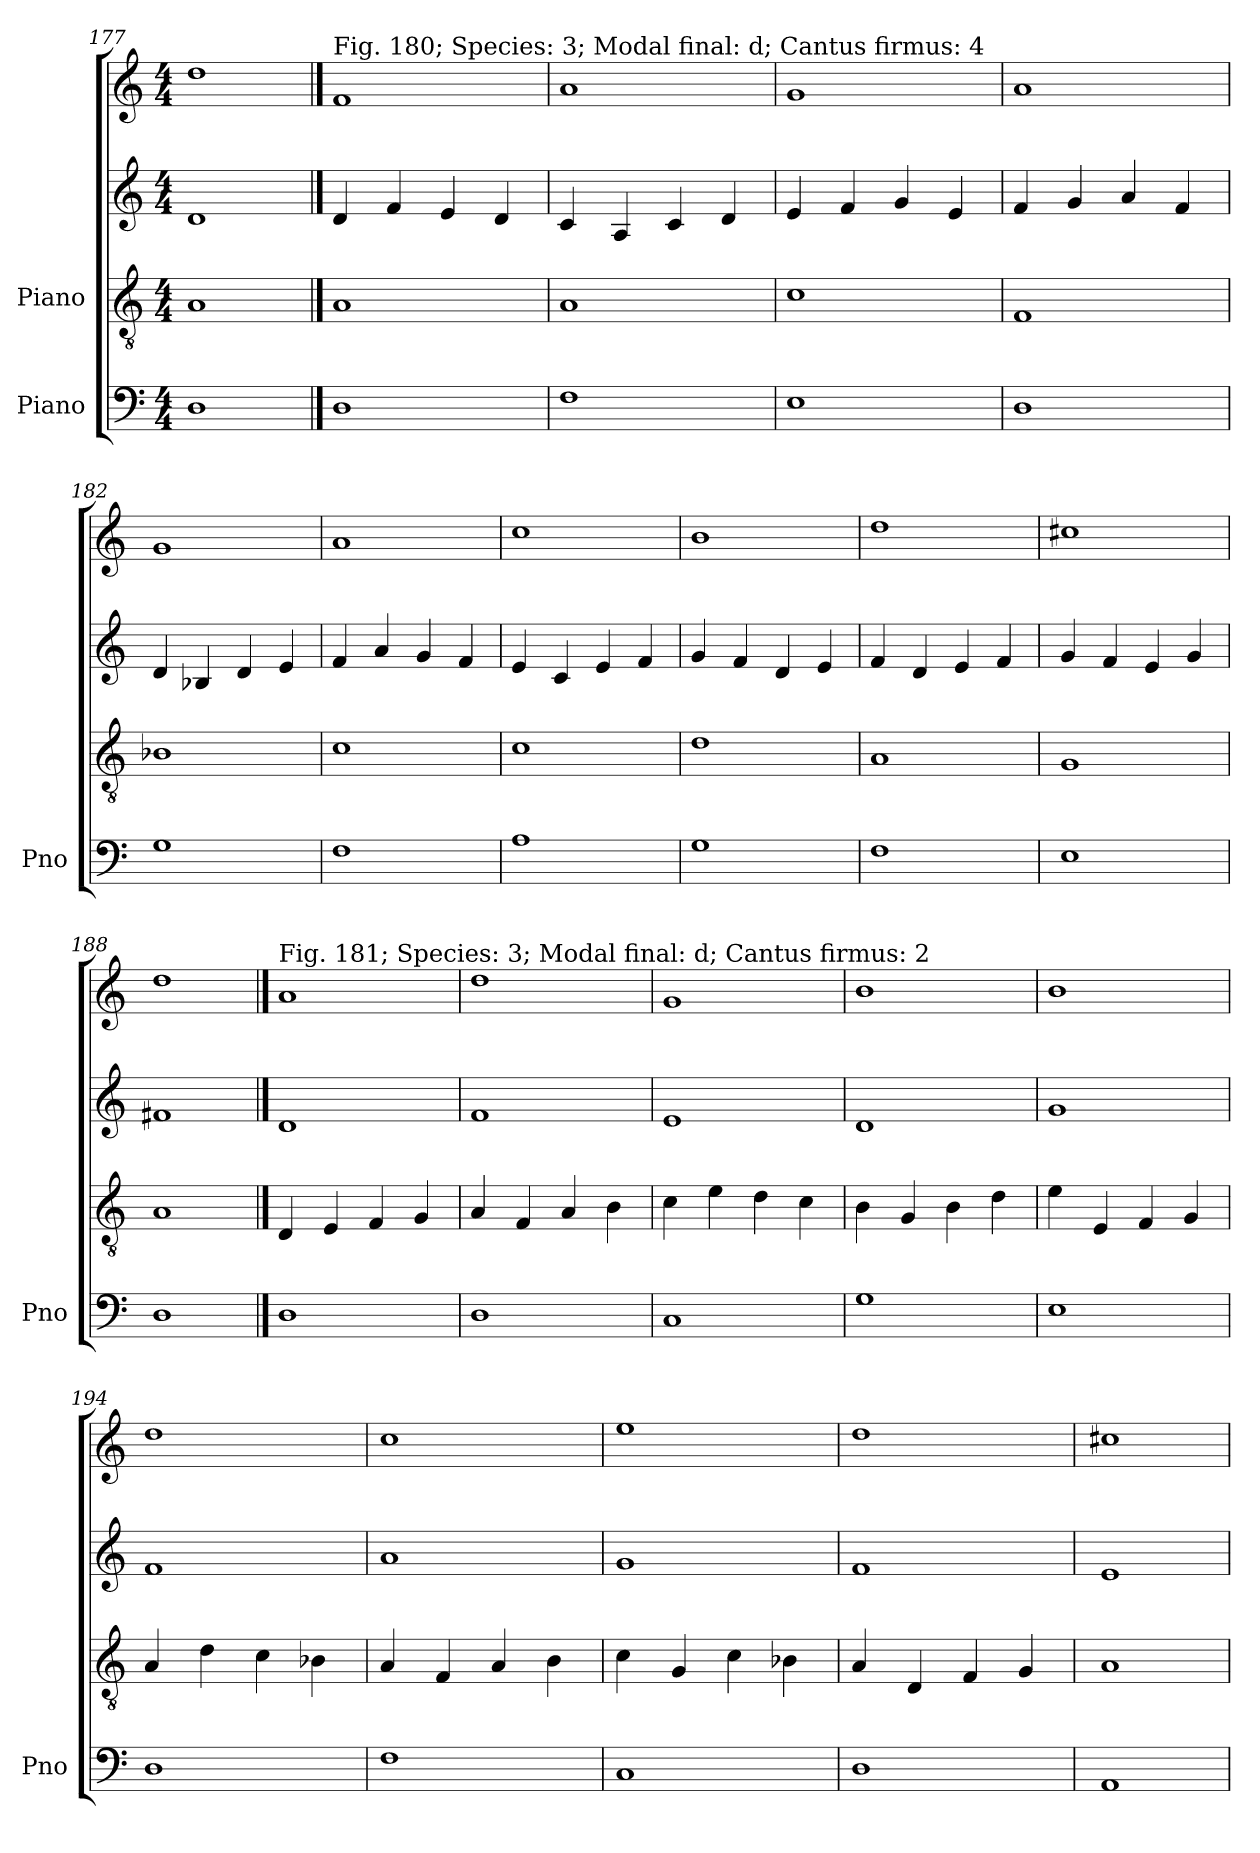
**kern	**kern	**kern	**kern
*part4	*part3	*part2	*part1
*staff4	*staff3	*staff2	*staff1
*I"Piano	*I"Piano	*	*
*I'Pno	*	*	*
*clefF4	*clefGv2	*clefG2	*clefG2
*k[]	*k[]	*k[]	*k[]
*M4/4	*M4/4	*M4/4	*M4/4
=177	=177	=177	=177
1D	1A	1d	1dd
!!LO:LB:g=z
==178	==178	==178	==178
!	!	!	!LO:TX:a:t=Fig. 180; Species&colon; 3; Modal final&colon; d; Cantus firmus&colon; 4
1D	1A	4d/	1f
.	.	4f/	.
.	.	4e/	.
.	.	4d/	.
=179	=179	=179	=179
1F	1A	4c/	1a
.	.	4A/	.
.	.	4c/	.
.	.	4d/	.
=180	=180	=180	=180
1E	1c	4e/	1g
.	.	4f/	.
.	.	4g/	.
.	.	4e/	.
=181	=181	=181	=181
1D	1F	4f/	1a
.	.	4g/	.
.	.	4a/	.
.	.	4f/	.
=182	=182	=182	=182
1G	1B-X	4d/	1g
.	.	4B-X/	.
.	.	4d/	.
.	.	4e/	.
=183	=183	=183	=183
1F	1c	4f/	1a
.	.	4a/	.
.	.	4g/	.
.	.	4f/	.
!!LO:PB:g=z
=184	=184	=184	=184
1A	1c	4e/	1cc
.	.	4c/	.
.	.	4e/	.
.	.	4f/	.
=185	=185	=185	=185
1G	1d	4g/	1b
.	.	4f/	.
.	.	4d/	.
.	.	4e/	.
=186	=186	=186	=186
1F	1A	4f/	1dd
.	.	4d/	.
.	.	4e/	.
.	.	4f/	.
=187	=187	=187	=187
1E	1G	4g/	1cc#X
.	.	4f/	.
.	.	4e/	.
.	.	4g/	.
=188	=188	=188	=188
1D	1A	1f#X	1dd
!!LO:LB:g=z
==189	==189	==189	==189
!	!	!	!LO:TX:a:t=Fig. 181; Species&colon; 3; Modal final&colon; d; Cantus firmus&colon; 2
1D	4D/	1d	1a
.	4E/	.	.
.	4F/	.	.
.	4G/	.	.
=190	=190	=190	=190
1D	4A/	1f	1dd
.	4F/	.	.
.	4A/	.	.
.	4B\	.	.
=191	=191	=191	=191
1C	4c\	1e	1g
.	4e\	.	.
.	4d\	.	.
.	4c\	.	.
=192	=192	=192	=192
1G	4B\	1d	1b
.	4G/	.	.
.	4B\	.	.
.	4d\	.	.
=193	=193	=193	=193
1E	4e\	1g	1b
.	4E/	.	.
.	4F/	.	.
.	4G/	.	.
=194	=194	=194	=194
1D	4A/	1f	1dd
.	4d\	.	.
.	4c\	.	.
.	4B-X\	.	.
!!LO:LB:g=z
=195	=195	=195	=195
1F	4A/	1a	1cc
.	4F/	.	.
.	4A/	.	.
.	4B\	.	.
=196	=196	=196	=196
1C	4c\	1g	1ee
.	4G/	.	.
.	4c\	.	.
.	4B-X\	.	.
=197	=197	=197	=197
1D	4A/	1f	1dd
.	4D/	.	.
.	4F/	.	.
.	4G/	.	.
=198	=198	=198	=198
1AA	1A	1e	1cc#X
=	=	=	=
*-	*-	*-	*-
